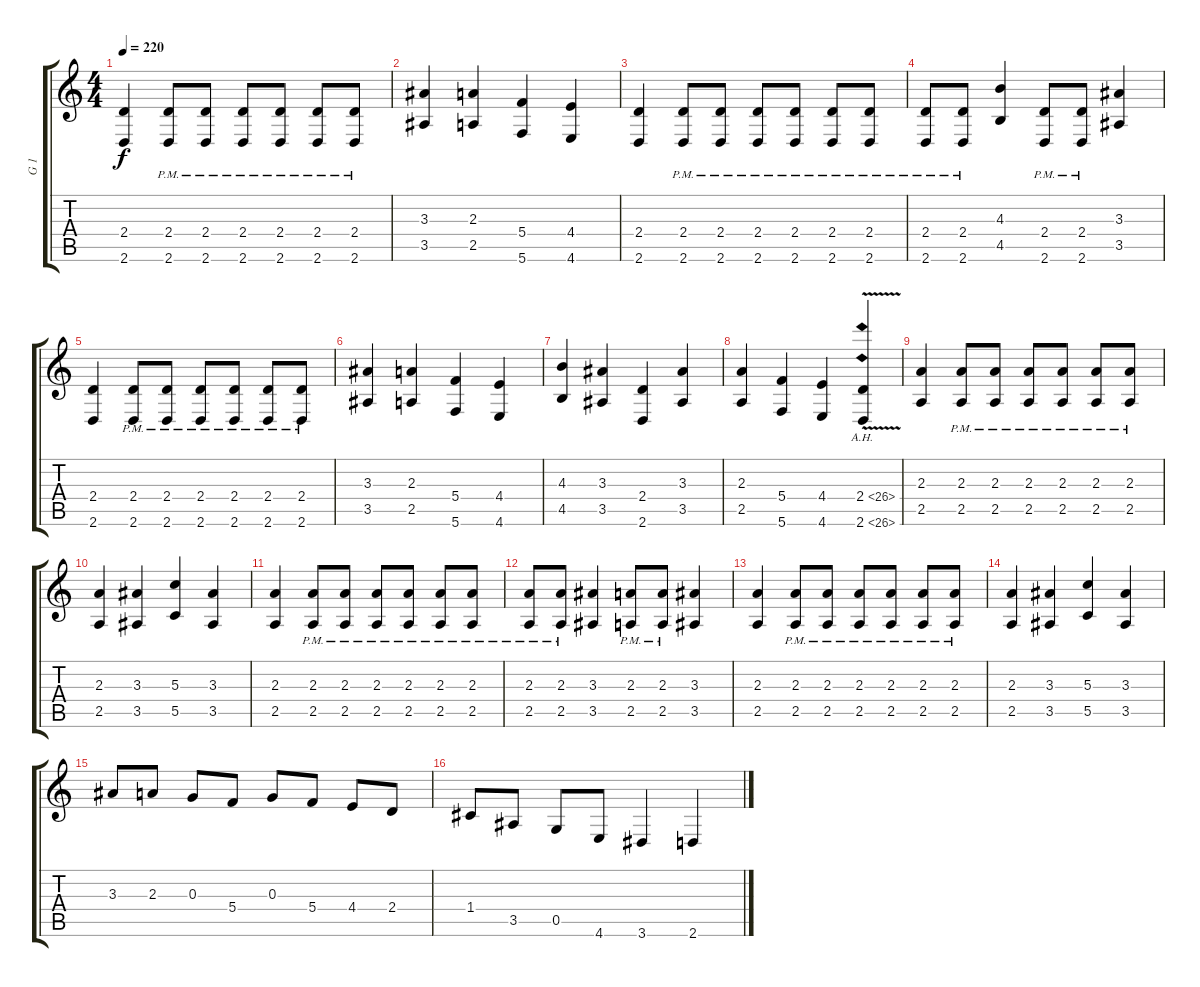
\track ("G 1" "G 1") {instrument distortionguitar}
\staff {score tabs}
\tuning (D4 C4 G3 C3 G2 C2) {hide}
\ts (4 4)
\tempo 220
\clef g2
\ks c
(2.4 2.6).4{dy f} (2.4{pm} 2.6{pm}).8 (2.4{pm} 2.6{pm}).8 (2.4{pm} 2.6{pm}).8 (2.4{pm} 2.6{pm}).8 (2.4{pm} 2.6{pm}).8 (2.4{pm} 2.6{pm}).8 |
(3.3 3.5).4 (2.3 2.5).4 (5.4 5.6).4 (4.4 4.6).4 |
(2.4 2.6).4 (2.4{pm} 2.6{pm}).8 (2.4{pm} 2.6{pm}).8 (2.4{pm} 2.6{pm}).8 (2.4{pm} 2.6{pm}).8 (2.4{pm} 2.6{pm}).8 (2.4{pm} 2.6{pm}).8 |
(2.4{pm} 2.6{pm}).8 (2.4{pm} 2.6{pm}).8 (4.3 4.5).4 (2.4{pm} 2.6{pm}).8 (2.4{pm} 2.6{pm}).8 (3.3 3.5).4 |
(2.4 2.6).4 (2.4{pm} 2.6{pm}).8 (2.4{pm} 2.6{pm}).8 (2.4{pm} 2.6{pm}).8 (2.4{pm} 2.6{pm}).8 (2.4{pm} 2.6{pm}).8 (2.4{pm} 2.6{pm}).8 |
(3.3 3.5).4 (2.3 2.5).4 (5.4 5.6).4 (4.4 4.6).4 |
(4.3 4.5).4 (3.3 3.5).4 (2.4 2.6).4 (3.3 3.5).4 |
(2.3 2.5).4 (5.4 5.6).4 (4.4 4.6).4 (2.4{ah 24 v} 2.6{ah 24 v}).4 |
(2.3 2.5).4 (2.3{pm} 2.5{pm}).8 (2.3{pm} 2.5{pm}).8 (2.3{pm} 2.5{pm}).8 (2.3{pm} 2.5{pm}).8 (2.3{pm} 2.5{pm}).8 (2.3{pm} 2.5{pm}).8 |
(2.3 2.5).4 (3.3 3.5).4 (5.3 5.5).4 (3.3 3.5).4 |
(2.3 2.5).4 (2.3{pm} 2.5{pm}).8 (2.3{pm} 2.5{pm}).8 (2.3{pm} 2.5{pm}).8 (2.3{pm} 2.5{pm}).8 (2.3{pm} 2.5{pm}).8 (2.3{pm} 2.5{pm}).8 |
(2.3{pm} 2.5{pm}).8 (2.3{pm} 2.5{pm}).8 (3.3 3.5).4 (2.3{pm} 2.5{pm}).8 (2.3{pm} 2.5{pm}).8 (3.3 3.5).4 |
(2.3 2.5).4 (2.3{pm} 2.5{pm}).8 (2.3{pm} 2.5{pm}).8 (2.3{pm} 2.5{pm}).8 (2.3{pm} 2.5{pm}).8 (2.3{pm} 2.5{pm}).8 (2.3{pm} 2.5{pm}).8 |
(2.3 2.5).4 (3.3 3.5).4 (5.3 5.5).4 (3.3 3.5).4 |
3.3.8 2.3.8 0.3.8 5.4.8 0.3.8 5.4.8 4.4.8 2.4.8 |
1.4.8 3.5.8 0.5.8 4.6.8 3.6.4 2.6.4
